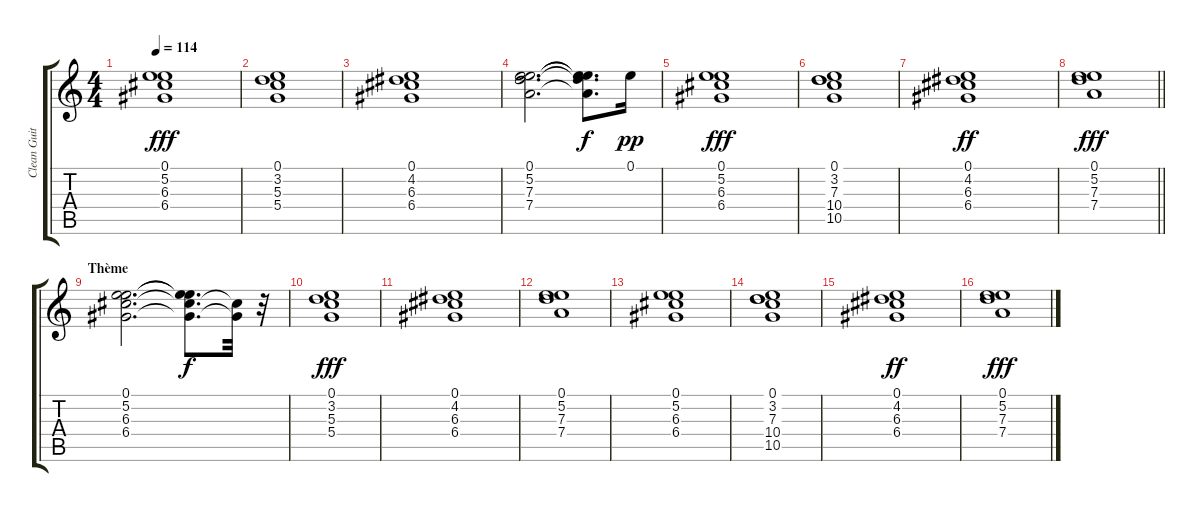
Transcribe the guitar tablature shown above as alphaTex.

\track ("Clean Guitar" "Clean Guit") {instrument electricguitarclean}
\staff {score tabs}
\tuning (E4 B3 G3 D3 A2 E2) {hide}
\ts (4 4)
\tempo 114
\clef g2
\ks c
(0.1 5.2 6.3 6.4).1{dy fff} |
(0.1 3.2 5.3 5.4).1 |
(0.1 4.2 6.3 6.4).1 |
(0.1 5.2 7.3 7.4).2{d} (0.1{t} 5.2{t} 7.3{t} 7.4{t}).8{d dy f} 0.1.16{dy pp} |
(0.1 5.2 6.3 6.4).1{dy fff} |
(0.1 3.2 7.3 10.4 10.5).1 |
(0.1 4.2 6.3 6.4).1{dy ff} |
\barLineRight lightlight
(0.1 5.2 7.3 7.4).1{dy fff} |
\section ("" "Thème")
(0.1 5.2 6.3 6.4).2{d} (0.1{t} 5.2{t} 6.3{t} 6.4{t}).8{d dy f} (6.3{t} 6.4{t}).32 r.32 |
(0.1 3.2 5.3 5.4).1{dy fff} |
(0.1 4.2 6.3 6.4).1 |
(0.1 5.2 7.3 7.4).1 |
(0.1 5.2 6.3 6.4).1 |
(0.1 3.2 7.3 10.4 10.5).1 |
(0.1 4.2 6.3 6.4).1{dy ff} |
(0.1 5.2 7.3 7.4).1{dy fff}
